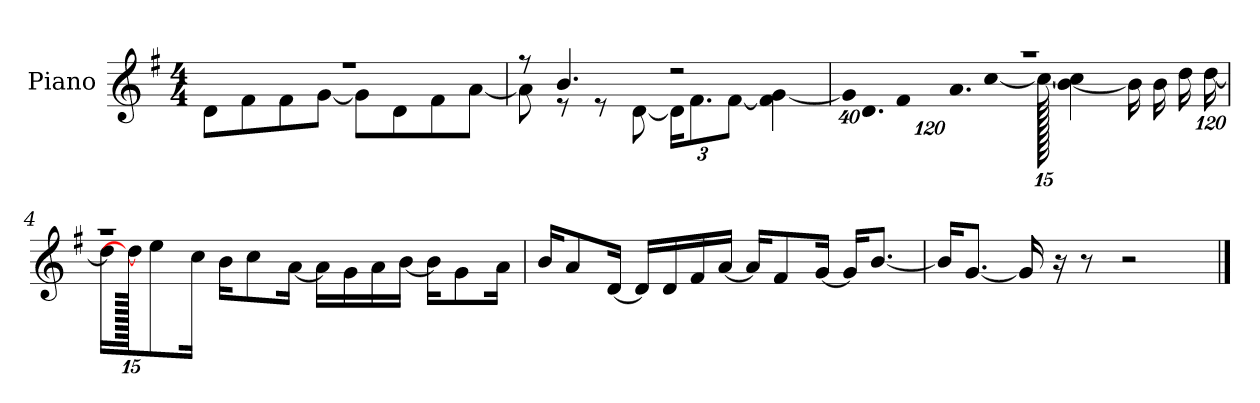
**kern
*part1
*staff1
*I"Piano
*I'P-no
*clefG2
*k[f#]
*M4/4
*MM90
=1
*^
1r	8d\L
.	8f#\
.	8f#\
.	[8g\J
.	8g\L]
.	8d\
.	8f#\
.	[8a\J
=2	=2
8r	8a\]
4.b/	8r
.	8r
.	[8d\
*	*Xbrackettup
2r	24d\KL]
.	12.f#\
.	[12f#\J
.	4f#\] [4g\
=3	=3
!	!LO:N:vis=32
1r	640%23g\KLL]
!	!LO:N:vis=16.
.	960%103d\J
!	!LO:N:vis=8
.	960%137f#\
!	!LO:N:vis=16.
.	960%103a\L
.	[384%41cc\J
.	1920cc\_
.	[4b\ 4cc\]
.	16b\LL]
.	16b\
.	16dd\
.	[1920%119dd\JJ
!!LO:LB:g=z	!!
=4	=4
1r	16dd\KL]
.	1920dd\_
.	8ee\
.	16cc\Jk
.	16b\KL
.	8cc\
.	[16a\Jk
.	16a\LL]
.	16g\
.	16a\
.	[16b\JJ
.	16b\KL]
.	8g\
.	16a\Jk
1920ryy	.
*v	*v
=5
16b/KL
8a/
[16d/Jk
16d/LL]
16d/
16f#/
[16a/JJ
16a/KL]
8f#/
[16g/Jk
16g/KL]
[8.b/J
=6
16b/KL]
[8.g/J
16g/]
16r
8r
2r
==
*-
